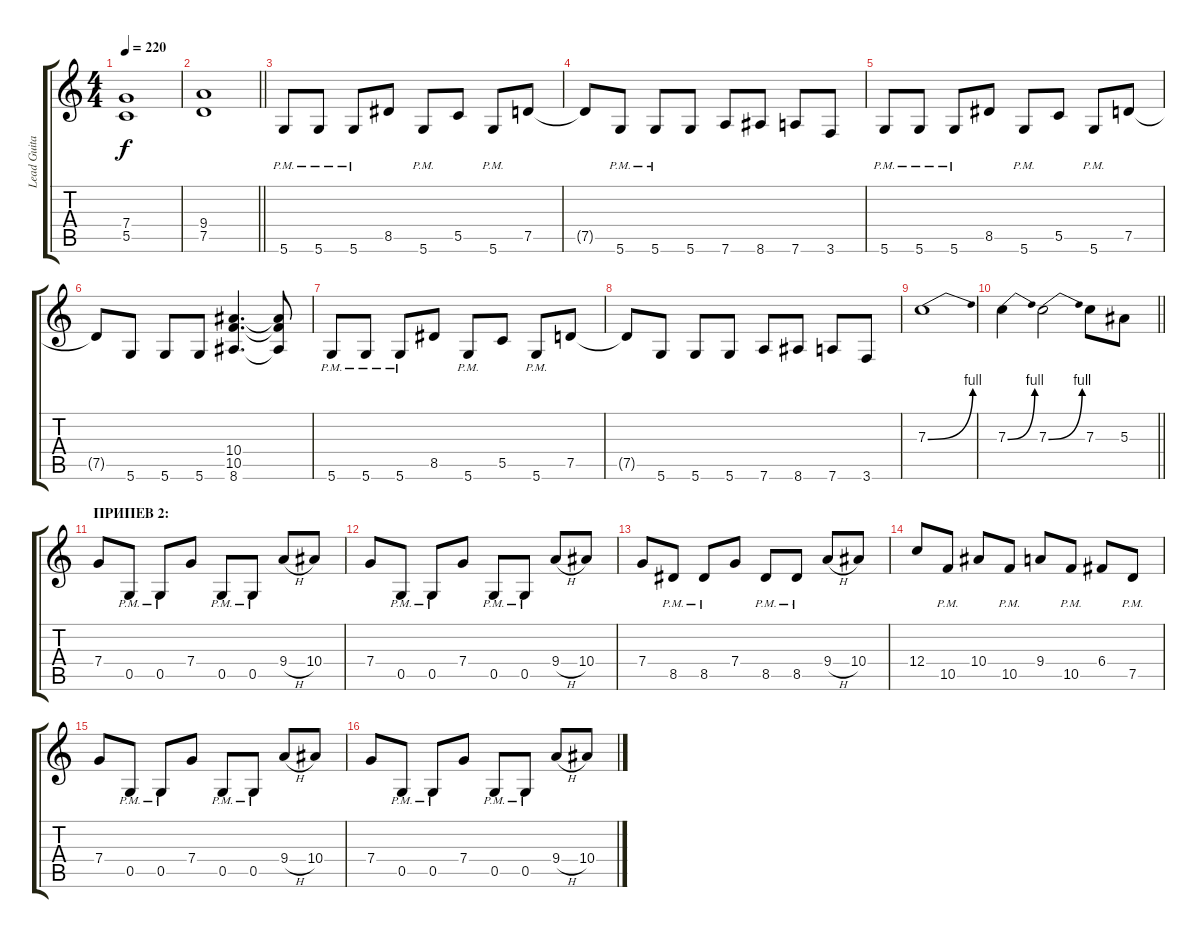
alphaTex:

\track ("Lead Guitar" "Lead Guita") {instrument distortionguitar}
\staff {score tabs}
\tuning (D4 A3 F3 C3 G2 D2) {hide}
\ts (4 4)
\tempo 220
\clef g2
\ks c
(7.4 5.5).1{dy f} |
\barLineRight lightlight
(9.4 7.5).1 |
5.6{pm}.8 5.6{pm}.8 5.6{pm}.8 8.5.8 5.6{pm}.8 5.5.8 5.6{pm}.8 7.5.8 |
7.5{t}.8 5.6{pm}.8 5.6{pm}.8 5.6.8 7.6.8 8.6.8 7.6.8 3.6.8 |
5.6{pm}.8 5.6{pm}.8 5.6{pm}.8 8.5.8 5.6{pm}.8 5.5.8 5.6{pm}.8 7.5.8 |
7.5{t}.8 5.6.8 5.6.8 5.6.8 (10.4 10.5 8.6).4{d} (10.4{t} 10.5{t} 8.6{t}).8 |
5.6{pm}.8 5.6{pm}.8 5.6{pm}.8 8.5.8 5.6{pm}.8 5.5.8 5.6{pm}.8 7.5.8 |
7.5{t}.8 5.6.8 5.6.8 5.6.8 7.6.8 8.6.8 7.6.8 3.6.8 |
7.3{be (bend 0 0 60 4)}.1 |
\barLineRight lightlight
7.3{be (bend 0 0 60 4)}.4 7.3{be (bend 0 0 60 4)}.2 7.3.8 5.3.8 |
\section ("" "ПРИПЕВ 2:")
7.4.8 0.5{pm}.8 0.5{pm}.8 7.4.8 0.5{pm}.8 0.5{pm}.8 9.4{h}.8 10.4.8 |
7.4.8 0.5{pm}.8 0.5{pm}.8 7.4.8 0.5{pm}.8 0.5{pm}.8 9.4{h}.8 10.4.8 |
7.4.8 8.5{pm}.8 8.5{pm}.8 7.4.8 8.5{pm}.8 8.5{pm}.8 9.4{h}.8 10.4.8 |
12.4.8 10.5{pm}.8 10.4.8 10.5{pm}.8 9.4.8 10.5{pm}.8 6.4.8 7.5{pm}.8 |
7.4.8 0.5{pm}.8 0.5{pm}.8 7.4.8 0.5{pm}.8 0.5{pm}.8 9.4{h}.8 10.4.8 |
7.4.8 0.5{pm}.8 0.5{pm}.8 7.4.8 0.5{pm}.8 0.5{pm}.8 9.4{h}.8 10.4.8
